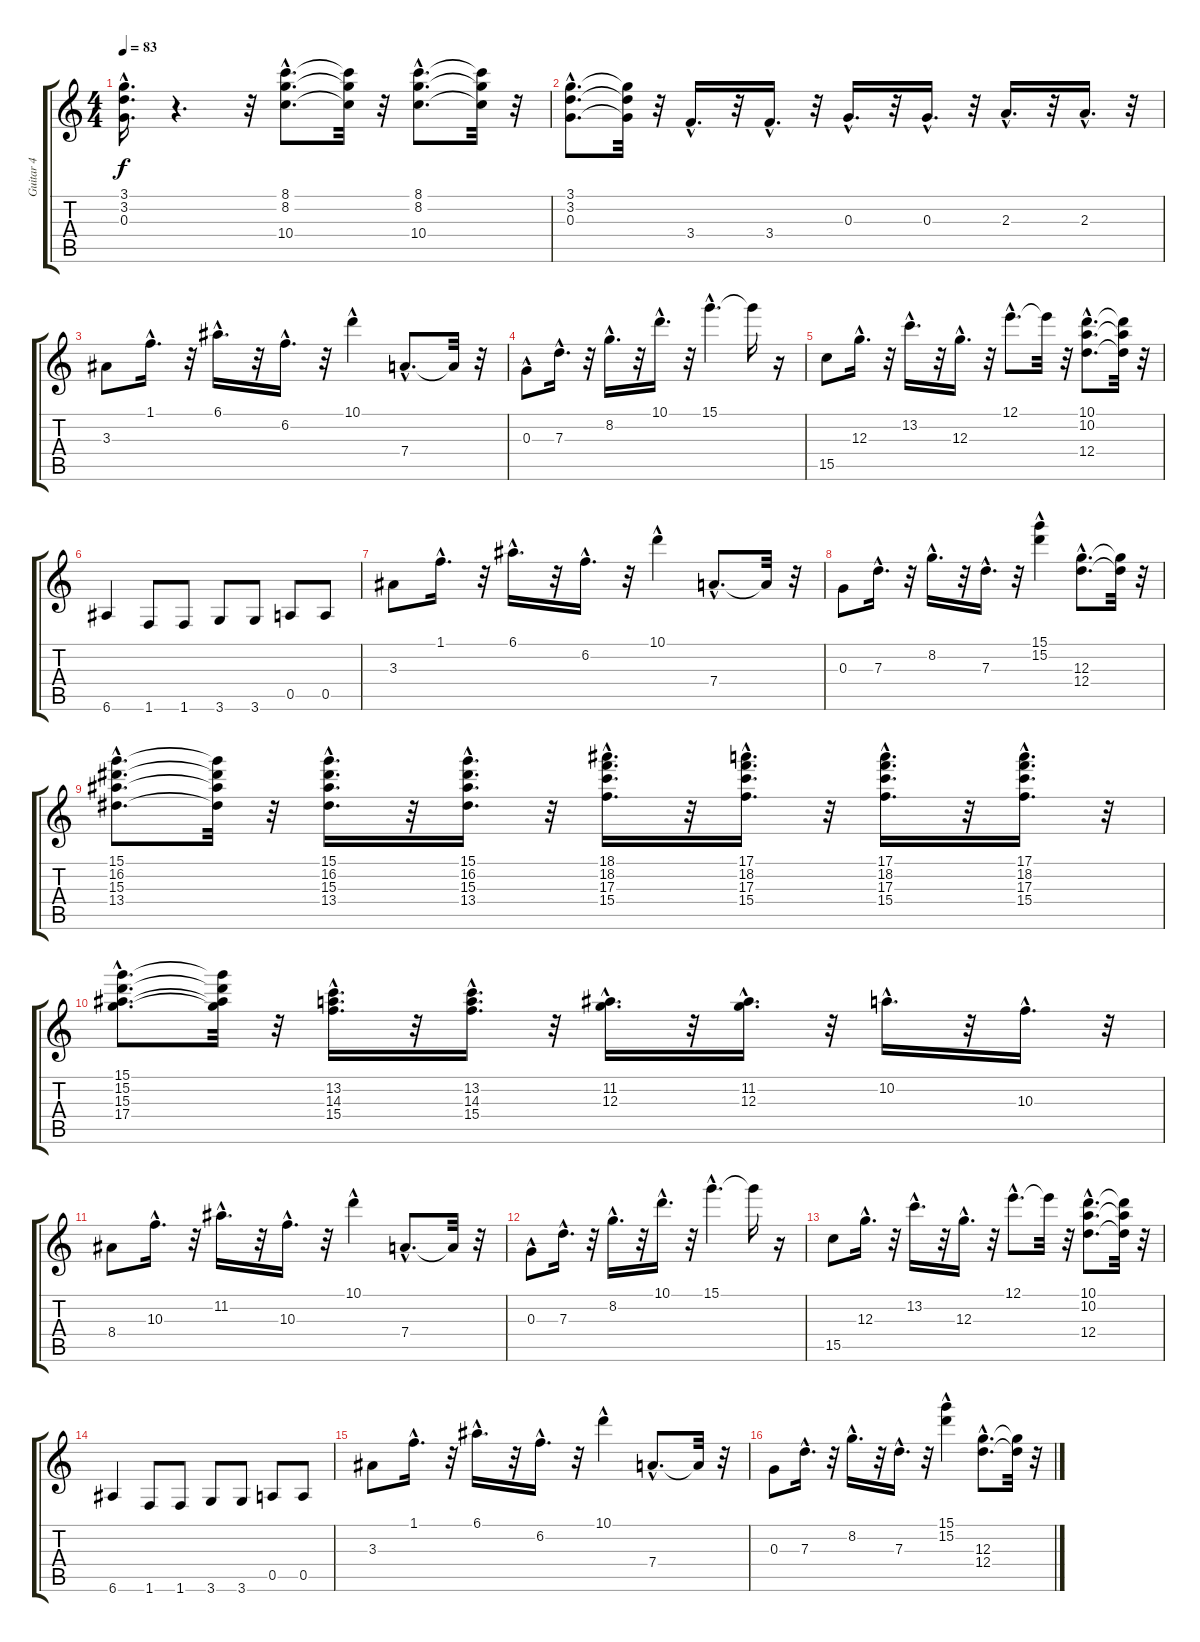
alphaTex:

\track ("Guitar 4" "Guitar 4") {instrument overdrivenguitar}
\staff {score tabs}
\tuning (E4 B3 G3 D3 A2 E2) {hide}
\ts (4 4)
\tempo 83
\clef g2
\ks c
(3.1{hac} 3.2{hac} 0.3{hac}).16{d dy f} r.4{d} r.32 (8.1{hac} 8.2{hac} 10.4{hac}).8{d} (8.1{t} 8.2{t} 10.4{t}).32 r.32 (8.1{hac} 8.2{hac} 10.4{hac}).8{d} (8.1{t} 8.2{t} 10.4{t}).32 r.32 |
(3.1{hac} 3.2{hac} 0.3{hac}).8{d} (3.1{t} 3.2{t} 0.3{t}).32 r.32 3.4{hac}.16{d} r.32 3.4{hac}.16{d} r.32 0.3{hac}.16{d} r.32 0.3{hac}.16{d} r.32 2.3{hac}.16{d} r.32 2.3{hac}.16{d} r.32 |
3.3.8 1.1{hac}.16{d} r.32 6.1{hac}.16{d} r.32 6.2{hac}.16{d} r.32 10.1{hac}.4 7.4{hac}.8{d} 7.4{t}.32 r.32 |
0.3{hac}.8 7.3{hac}.16{d} r.32 8.2{hac}.16{d} r.32 10.1{hac}.16{d} r.32 15.1{hac}.4{d} 15.1{t}.16 r.16 |
15.5.8 12.3{hac}.16{d} r.32 13.2{hac}.16{d} r.32 12.3{hac}.16{d} r.32 12.1{hac}.8{d} 12.1{t}.32 r.32 (10.1{hac} 10.2{hac} 12.4{hac}).8{d} (10.1{t} 10.2{t} 12.4{t}).32 r.32 |
6.6.4 1.6.8 1.6.8 3.6.8 3.6.8 0.5.8 0.5.8 |
3.3.8 1.1{hac}.16{d} r.32 6.1{hac}.16{d} r.32 6.2{hac}.16{d} r.32 10.1{hac}.4 7.4{hac}.8{d} 7.4{t}.32 r.32 |
0.3.8 7.3{hac}.16{d} r.32 8.2{hac}.16{d} r.32 7.3{hac}.16{d} r.32 (15.1{hac} 15.2{hac}).4 (12.3{hac} 12.4{hac}).8{d} (12.3{t} 12.4{t}).32 r.32 |
(15.1{hac} 16.2{hac} 15.3{hac} 13.4{hac}).8{d} (15.1{t} 16.2{t} 15.3{t} 13.4{t}).32 r.32 (15.1{hac} 16.2{hac} 15.3{hac} 13.4{hac}).16{d} r.32 (15.1{hac} 16.2{hac} 15.3{hac} 13.4{hac}).16{d} r.32 (18.1{hac} 18.2{hac} 17.3{hac} 15.4{hac}).16{d} r.32 (17.1{hac} 18.2{hac} 17.3{hac} 15.4{hac}).16{d} r.32 (17.1{hac} 18.2{hac} 17.3{hac} 15.4{hac}).16{d} r.32 (17.1{hac} 18.2{hac} 17.3{hac} 15.4{hac}).16{d} r.32 |
(15.1{hac} 15.2{hac} 15.3{hac} 17.4{hac}).8{d} (15.1{t} 15.2{t} 15.3{t} 17.4{t}).32 r.32 (13.2{hac} 14.3{hac} 15.4{hac}).16{d} r.32 (13.2{hac} 14.3{hac} 15.4{hac}).16{d} r.32 (11.2{hac} 12.3{hac}).16{d} r.32 (11.2{hac} 12.3{hac}).16{d} r.32 10.2{hac}.16{d} r.32 10.3{hac}.16{d} r.32 |
8.4.8 10.3{hac}.16{d} r.32 11.2{hac}.16{d} r.32 10.3{hac}.16{d} r.32 10.1{hac}.4 7.4{hac}.8{d} 7.4{t}.32 r.32 |
0.3{hac}.8 7.3{hac}.16{d} r.32 8.2{hac}.16{d} r.32 10.1{hac}.16{d} r.32 15.1{hac}.4{d} 15.1{t}.16 r.16 |
15.5.8 12.3{hac}.16{d} r.32 13.2{hac}.16{d} r.32 12.3{hac}.16{d} r.32 12.1{hac}.8{d} 12.1{t}.32 r.32 (10.1{hac} 10.2{hac} 12.4{hac}).8{d} (10.1{t} 10.2{t} 12.4{t}).32 r.32 |
6.6.4 1.6.8 1.6.8 3.6.8 3.6.8 0.5.8 0.5.8 |
3.3.8 1.1{hac}.16{d} r.32 6.1{hac}.16{d} r.32 6.2{hac}.16{d} r.32 10.1{hac}.4 7.4{hac}.8{d} 7.4{t}.32 r.32 |
0.3.8 7.3{hac}.16{d} r.32 8.2{hac}.16{d} r.32 7.3{hac}.16{d} r.32 (15.1{hac} 15.2{hac}).4 (12.3{hac} 12.4{hac}).8{d} (12.3{t} 12.4{t}).32 r.32
